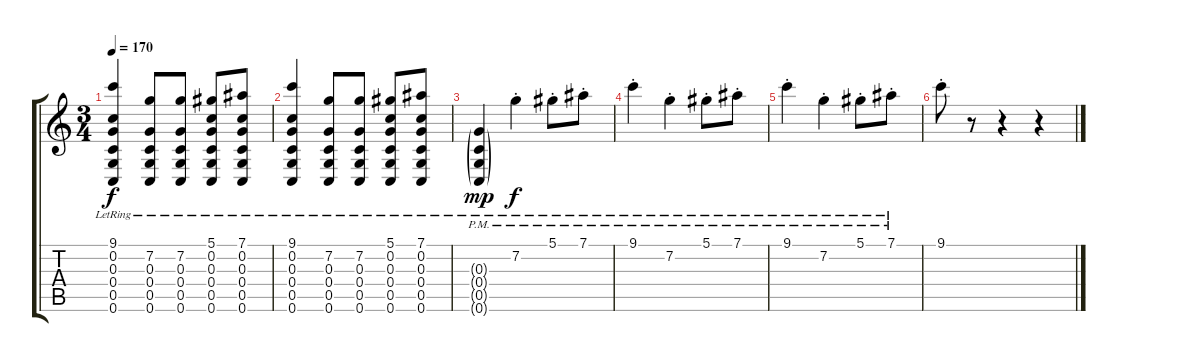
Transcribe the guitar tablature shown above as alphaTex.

\track "" {instrument acousticguitarsteel}
\staff {score tabs}
\tuning (Eb4 C4 G3 C3 G2 C2) {hide}
\ts (3 4)
\tempo 170
\clef g2
\ks c
(9.1{lr} 0.2{lr} 0.3{lr} 0.4{lr} 0.5{lr} 0.6{lr}).4{dy f} (7.2{lr} 0.3{lr} 0.4{lr} 0.5{lr} 0.6{lr}).8 (7.2{lr} 0.3{lr} 0.4{lr} 0.5{lr} 0.6{lr}).8 (5.1{lr} 0.2{lr} 0.3{lr} 0.4{lr} 0.5{lr} 0.6{lr}).8 (7.1{lr} 0.2{lr} 0.3{lr} 0.4{lr} 0.5{lr} 0.6{lr}).8 |
(9.1{lr} 0.2{lr} 0.3{lr} 0.4{lr} 0.5{lr} 0.6{lr}).4 (7.2{lr} 0.3{lr} 0.4{lr} 0.5{lr} 0.6{lr}).8 (7.2{lr} 0.3{lr} 0.4{lr} 0.5{lr} 0.6{lr}).8 (5.1{lr} 0.2{lr} 0.3{lr} 0.4{lr} 0.5{lr} 0.6{lr}).8 (7.1{lr} 0.2{lr} 0.3{lr} 0.4{lr} 0.5{lr} 0.6{lr}).8 |
(0.3{g pm lr} 0.4{g pm lr} 0.5{g pm lr} 0.6{g pm lr}).4{dy mp} 7.2{pm st lr}.4{dy f} 5.1{pm st lr}.8 7.1{pm st lr}.8 |
9.1{pm st lr}.4 7.2{pm st lr}.4 5.1{pm st lr}.8 7.1{pm st lr}.8 |
9.1{pm st lr}.4 7.2{pm st lr}.4 5.1{pm st lr}.8 7.1{pm st lr}.8 |
9.1{st}.8 r.8 r.4 r.4
